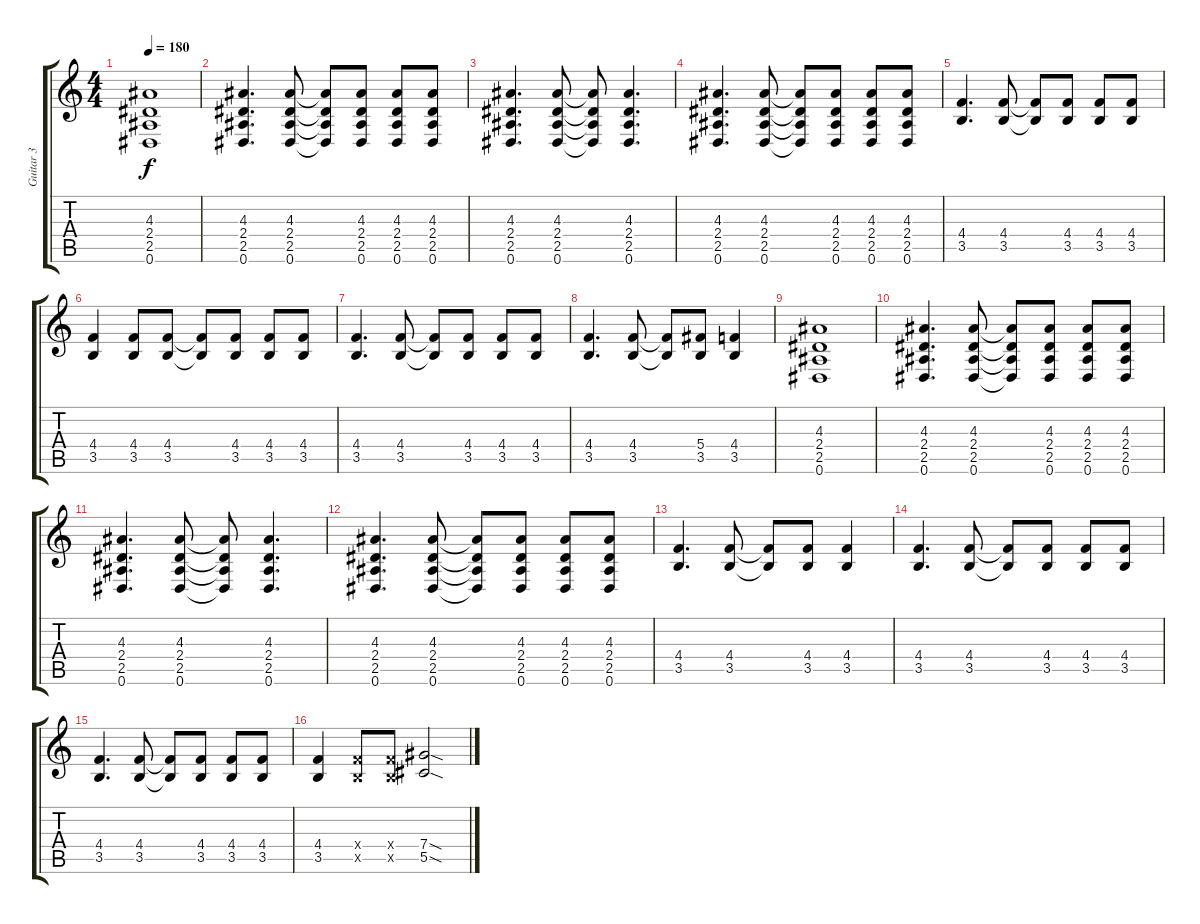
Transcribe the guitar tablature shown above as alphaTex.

\track ("Guitar 3" "Guitar 3") {instrument distortionguitar}
\staff {score tabs}
\tuning (Eb4 Bb3 Gb3 Db3 Ab2 Eb2) {hide}
\ts (4 4)
\tempo 180
\clef g2
\ks c
(4.3 2.4 2.5 0.6).1{dy f} |
(4.3 2.4 2.5 0.6).4{d} (4.3 2.4 2.5 0.6).8 (4.3{t} 2.4{t} 2.5{t} 0.6{t}).8 (4.3 2.4 2.5 0.6).8 (4.3 2.4 2.5 0.6).8 (4.3 2.4 2.5 0.6).8 |
(4.3 2.4 2.5 0.6).4{d} (4.3 2.4 2.5 0.6).8 (4.3{t} 2.4{t} 2.5{t} 0.6{t}).8 (4.3 2.4 2.5 0.6).4{d} |
(4.3 2.4 2.5 0.6).4{d} (4.3 2.4 2.5 0.6).8 (4.3{t} 2.4{t} 2.5{t} 0.6{t}).8 (4.3 2.4 2.5 0.6).8 (4.3 2.4 2.5 0.6).8 (4.3 2.4 2.5 0.6).8 |
(4.4 3.5).4{d} (4.4 3.5).8 (4.4{t} 3.5{t}).8 (4.4 3.5).8 (4.4 3.5).8 (4.4 3.5).8 |
(4.4 3.5).4 (4.4 3.5).8 (4.4 3.5).8 (4.4{t} 3.5{t}).8 (4.4 3.5).8 (4.4 3.5).8 (4.4 3.5).8 |
(4.4 3.5).4{d} (4.4 3.5).8 (4.4{t} 3.5{t}).8 (4.4 3.5).8 (4.4 3.5).8 (4.4 3.5).8 |
(4.4 3.5).4{d} (4.4 3.5).8 (4.4{t} 3.5{t}).8 (5.4 3.5).8 (4.4 3.5).4 |
(4.3 2.4 2.5 0.6).1 |
(4.3 2.4 2.5 0.6).4{d} (4.3 2.4 2.5 0.6).8 (4.3{t} 2.4{t} 2.5{t} 0.6{t}).8 (4.3 2.4 2.5 0.6).8 (4.3 2.4 2.5 0.6).8 (4.3 2.4 2.5 0.6).8 |
(4.3 2.4 2.5 0.6).4{d} (4.3 2.4 2.5 0.6).8 (4.3{t} 2.4{t} 2.5{t} 0.6{t}).8 (4.3 2.4 2.5 0.6).4{d} |
(4.3 2.4 2.5 0.6).4{d} (4.3 2.4 2.5 0.6).8 (4.3{t} 2.4{t} 2.5{t} 0.6{t}).8 (4.3 2.4 2.5 0.6).8 (4.3 2.4 2.5 0.6).8 (4.3 2.4 2.5 0.6).8 |
(4.4 3.5).4{d} (4.4 3.5).8 (4.4{t} 3.5{t}).8 (4.4 3.5).8 (4.4 3.5).4 |
(4.4 3.5).4{d} (4.4 3.5).8 (4.4{t} 3.5{t}).8 (4.4 3.5).8 (4.4 3.5).8 (4.4 3.5).8 |
(4.4 3.5).4{d} (4.4 3.5).8 (4.4{t} 3.5{t}).8 (4.4 3.5).8 (4.4 3.5).8 (4.4 3.5).8 |
(4.4 3.5).4 (4.4{x} 3.5{x}).8 (4.4{x} 3.5{x}).8 (7.4{sod} 5.5{sod}).2
